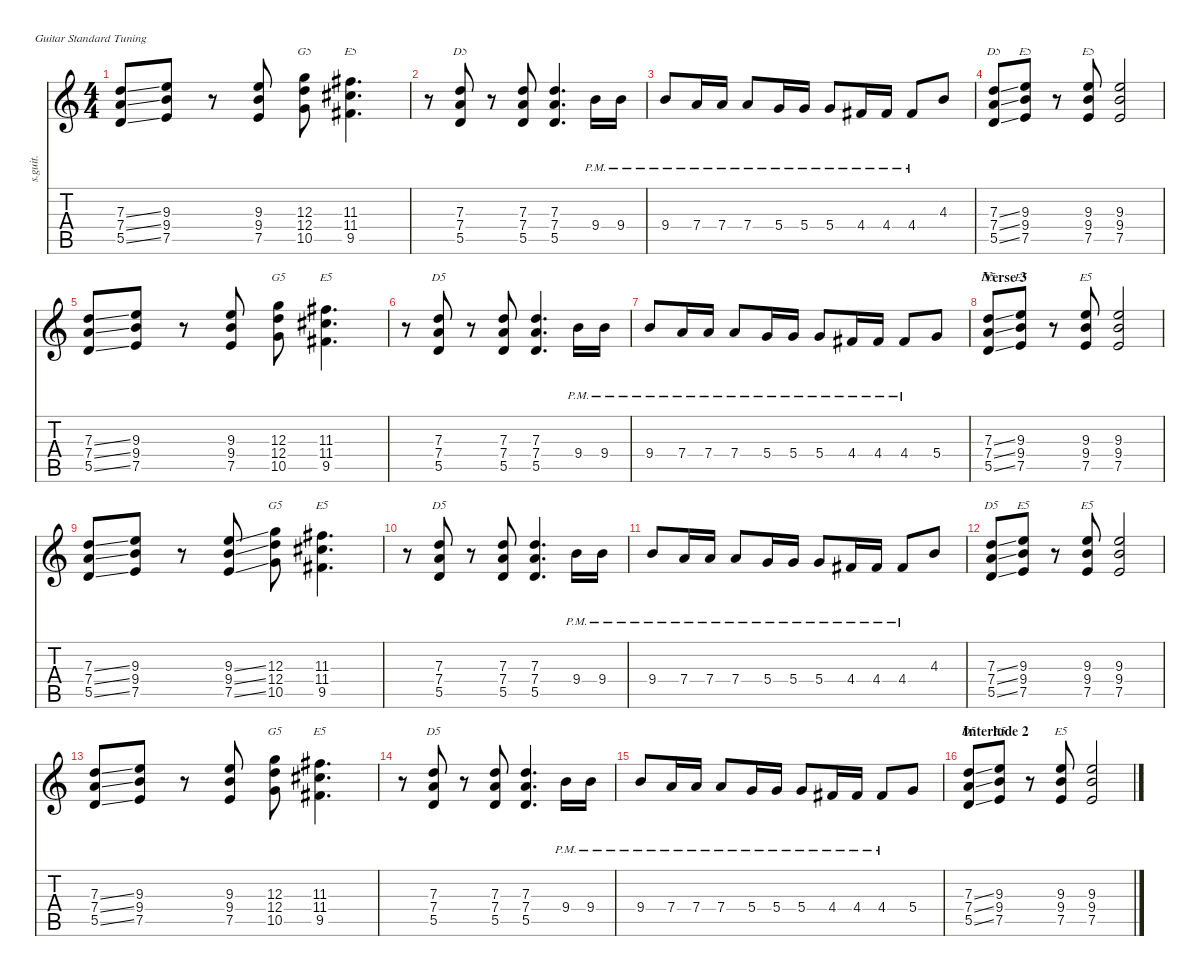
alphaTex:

\defaultSystemsLayout 4
\hideDynamics
\bracketExtendMode nobrackets
\track ("James Hetfield - Rhythm Guitar" "s.guit.") {instrument distortionguitar}
\staff {score tabs}
\tuning (E4 B3 G3 D3 A2 E2)
\chord ("E5" 3 1 2 2 0 x) {showdiagram false}
\chord ("D5" 3 1 2 2 0 x) {showdiagram false}
\chord ("G5" 3 1 2 2 0 x) {showdiagram false}
\ts (4 4)
\tempo (142 hide)
\clef g2
\ks c
(7.3{ss} 7.4{ss} 5.5{ss}).8{lyrics (0 "") lyrics (1 "") lyrics (2 "") lyrics (3 "") lyrics (4 "") dy f} (9.3 9.4 7.5).8{lyrics (0 "") lyrics (1 "") lyrics (2 "") lyrics (3 "") lyrics (4 "")} r.8 (9.3 9.4 7.5).8{lyrics (0 "") lyrics (1 "") lyrics (2 "") lyrics (3 "") lyrics (4 "")} (12.3 12.4 10.5).8{ch "G5" lyrics (0 "") lyrics (1 "") lyrics (2 "") lyrics (3 "") lyrics (4 "")} (11.3{acc #} 11.4{acc #} 9.5{acc #}).4{d ch "E5" lyrics (0 "") lyrics (1 "") lyrics (2 "") lyrics (3 "") lyrics (4 "")} |
r.8 (7.3 7.4 5.5).8{ch "D5" lyrics (0 "") lyrics (1 "") lyrics (2 "") lyrics (3 "") lyrics (4 "")} r.8 (7.3 7.4 5.5).8{lyrics (0 "") lyrics (1 "") lyrics (2 "") lyrics (3 "") lyrics (4 "")} (7.3 7.4 5.5).4{d lyrics (0 "") lyrics (1 "") lyrics (2 "") lyrics (3 "") lyrics (4 "")} 9.4{pm}.16{lyrics (0 "") lyrics (1 "") lyrics (2 "") lyrics (3 "") lyrics (4 "")} 9.4{pm}.16{lyrics (0 "") lyrics (1 "") lyrics (2 "") lyrics (3 "") lyrics (4 "")} |
9.4{pm}.8{lyrics (0 "") lyrics (1 "") lyrics (2 "") lyrics (3 "") lyrics (4 "")} 7.4{pm}.16{lyrics (0 "") lyrics (1 "") lyrics (2 "") lyrics (3 "") lyrics (4 "")} 7.4{pm}.16{lyrics (0 "") lyrics (1 "") lyrics (2 "") lyrics (3 "") lyrics (4 "")} 7.4{pm}.8{lyrics (0 "") lyrics (1 "") lyrics (2 "") lyrics (3 "") lyrics (4 "")} 5.4{pm}.16{lyrics (0 "") lyrics (1 "") lyrics (2 "") lyrics (3 "") lyrics (4 "")} 5.4{pm}.16{lyrics (0 "") lyrics (1 "") lyrics (2 "") lyrics (3 "") lyrics (4 "")} 5.4{pm}.8{lyrics (0 "") lyrics (1 "") lyrics (2 "") lyrics (3 "") lyrics (4 "")} 4.4{pm acc #}.16{lyrics (0 "") lyrics (1 "") lyrics (2 "") lyrics (3 "") lyrics (4 "")} 4.4{pm acc #}.16{lyrics (0 "") lyrics (1 "") lyrics (2 "") lyrics (3 "") lyrics (4 "")} 4.4{pm acc #}.8{lyrics (0 "") lyrics (1 "") lyrics (2 "") lyrics (3 "") lyrics (4 "")} 4.3.8{lyrics (0 "") lyrics (1 "") lyrics (2 "") lyrics (3 "") lyrics (4 "")} |
(7.3{ss} 7.4{ss} 5.5{ss}).8{ch "D5" lyrics (0 "") lyrics (1 "") lyrics (2 "") lyrics (3 "") lyrics (4 "")} (9.3 9.4 7.5).8{ch "E5" lyrics (0 "") lyrics (1 "") lyrics (2 "") lyrics (3 "") lyrics (4 "")} r.8 (9.3 9.4 7.5).8{ch "E5" lyrics (0 "") lyrics (1 "") lyrics (2 "") lyrics (3 "") lyrics (4 "")} (9.3 9.4 7.5).2{lyrics (0 "") lyrics (1 "") lyrics (2 "") lyrics (3 "") lyrics (4 "")} |
(7.3{ss} 7.4{ss} 5.5{ss}).8{lyrics (0 "") lyrics (1 "") lyrics (2 "") lyrics (3 "") lyrics (4 "")} (9.3 9.4 7.5).8{lyrics (0 "") lyrics (1 "") lyrics (2 "") lyrics (3 "") lyrics (4 "")} r.8 (9.3 9.4 7.5).8{lyrics (0 "") lyrics (1 "") lyrics (2 "") lyrics (3 "") lyrics (4 "")} (12.3 12.4 10.5).8{ch "G5" lyrics (0 "") lyrics (1 "") lyrics (2 "") lyrics (3 "") lyrics (4 "")} (11.3{acc #} 11.4{acc #} 9.5{acc #}).4{d ch "E5" lyrics (0 "") lyrics (1 "") lyrics (2 "") lyrics (3 "") lyrics (4 "")} |
r.8 (7.3 7.4 5.5).8{ch "D5" lyrics (0 "") lyrics (1 "") lyrics (2 "") lyrics (3 "") lyrics (4 "")} r.8 (7.3 7.4 5.5).8{lyrics (0 "") lyrics (1 "") lyrics (2 "") lyrics (3 "") lyrics (4 "")} (7.3 7.4 5.5).4{d lyrics (0 "") lyrics (1 "") lyrics (2 "") lyrics (3 "") lyrics (4 "")} 9.4{pm}.16{lyrics (0 "") lyrics (1 "") lyrics (2 "") lyrics (3 "") lyrics (4 "")} 9.4{pm}.16{lyrics (0 "") lyrics (1 "") lyrics (2 "") lyrics (3 "") lyrics (4 "")} |
9.4{pm}.8{lyrics (0 "") lyrics (1 "") lyrics (2 "") lyrics (3 "") lyrics (4 "")} 7.4{pm}.16{lyrics (0 "") lyrics (1 "") lyrics (2 "") lyrics (3 "") lyrics (4 "")} 7.4{pm}.16{lyrics (0 "") lyrics (1 "") lyrics (2 "") lyrics (3 "") lyrics (4 "")} 7.4{pm}.8{lyrics (0 "") lyrics (1 "") lyrics (2 "") lyrics (3 "") lyrics (4 "")} 5.4{pm}.16{lyrics (0 "") lyrics (1 "") lyrics (2 "") lyrics (3 "") lyrics (4 "")} 5.4{pm}.16{lyrics (0 "") lyrics (1 "") lyrics (2 "") lyrics (3 "") lyrics (4 "")} 5.4{pm}.8{lyrics (0 "") lyrics (1 "") lyrics (2 "") lyrics (3 "") lyrics (4 "")} 4.4{pm acc #}.16{lyrics (0 "") lyrics (1 "") lyrics (2 "") lyrics (3 "") lyrics (4 "")} 4.4{pm acc #}.16{lyrics (0 "") lyrics (1 "") lyrics (2 "") lyrics (3 "") lyrics (4 "")} 4.4{pm acc #}.8{lyrics (0 "") lyrics (1 "") lyrics (2 "") lyrics (3 "") lyrics (4 "")} 5.4.8{lyrics (0 "") lyrics (1 "") lyrics (2 "") lyrics (3 "") lyrics (4 "")} |
\section ("" "Verse 3")
(7.3{ss} 7.4{ss} 5.5{ss}).8{ch "D5" lyrics (0 "") lyrics (1 "") lyrics (2 "") lyrics (3 "") lyrics (4 "")} (9.3 9.4 7.5).8{ch "E5" lyrics (0 "") lyrics (1 "") lyrics (2 "") lyrics (3 "") lyrics (4 "")} r.8 (9.3 9.4 7.5).8{ch "E5" lyrics (0 "") lyrics (1 "") lyrics (2 "") lyrics (3 "") lyrics (4 "")} (9.3 9.4 7.5).2{lyrics (0 "") lyrics (1 "") lyrics (2 "") lyrics (3 "") lyrics (4 "")} |
(7.3{ss} 7.4{ss} 5.5{ss}).8{lyrics (0 "") lyrics (1 "") lyrics (2 "") lyrics (3 "") lyrics (4 "")} (9.3 9.4 7.5).8{lyrics (0 "") lyrics (1 "") lyrics (2 "") lyrics (3 "") lyrics (4 "")} r.8 (9.3{ss} 9.4{ss} 7.5{ss}).8{lyrics (0 "") lyrics (1 "") lyrics (2 "") lyrics (3 "") lyrics (4 "")} (12.3 12.4 10.5).8{ch "G5" lyrics (0 "") lyrics (1 "") lyrics (2 "") lyrics (3 "") lyrics (4 "")} (11.3{acc #} 11.4{acc #} 9.5{acc #}).4{d ch "E5" lyrics (0 "") lyrics (1 "") lyrics (2 "") lyrics (3 "") lyrics (4 "")} |
r.8 (7.3 7.4 5.5).8{ch "D5" lyrics (0 "") lyrics (1 "") lyrics (2 "") lyrics (3 "") lyrics (4 "")} r.8 (7.3 7.4 5.5).8{lyrics (0 "") lyrics (1 "") lyrics (2 "") lyrics (3 "") lyrics (4 "")} (7.3 7.4 5.5).4{d lyrics (0 "") lyrics (1 "") lyrics (2 "") lyrics (3 "") lyrics (4 "")} 9.4{pm}.16{lyrics (0 "") lyrics (1 "") lyrics (2 "") lyrics (3 "") lyrics (4 "")} 9.4{pm}.16{lyrics (0 "") lyrics (1 "") lyrics (2 "") lyrics (3 "") lyrics (4 "")} |
9.4{pm}.8{lyrics (0 "") lyrics (1 "") lyrics (2 "") lyrics (3 "") lyrics (4 "")} 7.4{pm}.16{lyrics (0 "") lyrics (1 "") lyrics (2 "") lyrics (3 "") lyrics (4 "")} 7.4{pm}.16{lyrics (0 "") lyrics (1 "") lyrics (2 "") lyrics (3 "") lyrics (4 "")} 7.4{pm}.8{lyrics (0 "") lyrics (1 "") lyrics (2 "") lyrics (3 "") lyrics (4 "")} 5.4{pm}.16{lyrics (0 "") lyrics (1 "") lyrics (2 "") lyrics (3 "") lyrics (4 "")} 5.4{pm}.16{lyrics (0 "") lyrics (1 "") lyrics (2 "") lyrics (3 "") lyrics (4 "")} 5.4{pm}.8{lyrics (0 "") lyrics (1 "") lyrics (2 "") lyrics (3 "") lyrics (4 "")} 4.4{pm acc #}.16{lyrics (0 "") lyrics (1 "") lyrics (2 "") lyrics (3 "") lyrics (4 "")} 4.4{pm acc #}.16{lyrics (0 "") lyrics (1 "") lyrics (2 "") lyrics (3 "") lyrics (4 "")} 4.4{pm acc #}.8{lyrics (0 "") lyrics (1 "") lyrics (2 "") lyrics (3 "") lyrics (4 "")} 4.3.8{lyrics (0 "") lyrics (1 "") lyrics (2 "") lyrics (3 "") lyrics (4 "")} |
(7.3{ss} 7.4{ss} 5.5{ss}).8{ch "D5" lyrics (0 "") lyrics (1 "") lyrics (2 "") lyrics (3 "") lyrics (4 "")} (9.3 9.4 7.5).8{ch "E5" lyrics (0 "") lyrics (1 "") lyrics (2 "") lyrics (3 "") lyrics (4 "")} r.8 (9.3 9.4 7.5).8{ch "E5" lyrics (0 "") lyrics (1 "") lyrics (2 "") lyrics (3 "") lyrics (4 "")} (9.3 9.4 7.5).2{lyrics (0 "") lyrics (1 "") lyrics (2 "") lyrics (3 "") lyrics (4 "")} |
(7.3{ss} 7.4{ss} 5.5{ss}).8{lyrics (0 "") lyrics (1 "") lyrics (2 "") lyrics (3 "") lyrics (4 "")} (9.3 9.4 7.5).8{lyrics (0 "") lyrics (1 "") lyrics (2 "") lyrics (3 "") lyrics (4 "")} r.8 (9.3 9.4 7.5).8{lyrics (0 "") lyrics (1 "") lyrics (2 "") lyrics (3 "") lyrics (4 "")} (12.3 12.4 10.5).8{ch "G5" lyrics (0 "") lyrics (1 "") lyrics (2 "") lyrics (3 "") lyrics (4 "")} (11.3{acc #} 11.4{acc #} 9.5{acc #}).4{d ch "E5" lyrics (0 "") lyrics (1 "") lyrics (2 "") lyrics (3 "") lyrics (4 "")} |
r.8 (7.3 7.4 5.5).8{ch "D5" lyrics (0 "") lyrics (1 "") lyrics (2 "") lyrics (3 "") lyrics (4 "")} r.8 (7.3 7.4 5.5).8{lyrics (0 "") lyrics (1 "") lyrics (2 "") lyrics (3 "") lyrics (4 "")} (7.3 7.4 5.5).4{d lyrics (0 "") lyrics (1 "") lyrics (2 "") lyrics (3 "") lyrics (4 "")} 9.4{pm}.16{lyrics (0 "") lyrics (1 "") lyrics (2 "") lyrics (3 "") lyrics (4 "")} 9.4{pm}.16{lyrics (0 "") lyrics (1 "") lyrics (2 "") lyrics (3 "") lyrics (4 "")} |
9.4{pm}.8{lyrics (0 "") lyrics (1 "") lyrics (2 "") lyrics (3 "") lyrics (4 "")} 7.4{pm}.16{lyrics (0 "") lyrics (1 "") lyrics (2 "") lyrics (3 "") lyrics (4 "")} 7.4{pm}.16{lyrics (0 "") lyrics (1 "") lyrics (2 "") lyrics (3 "") lyrics (4 "")} 7.4{pm}.8{lyrics (0 "") lyrics (1 "") lyrics (2 "") lyrics (3 "") lyrics (4 "")} 5.4{pm}.16{lyrics (0 "") lyrics (1 "") lyrics (2 "") lyrics (3 "") lyrics (4 "")} 5.4{pm}.16{lyrics (0 "") lyrics (1 "") lyrics (2 "") lyrics (3 "") lyrics (4 "")} 5.4{pm}.8{lyrics (0 "") lyrics (1 "") lyrics (2 "") lyrics (3 "") lyrics (4 "")} 4.4{pm acc #}.16{lyrics (0 "") lyrics (1 "") lyrics (2 "") lyrics (3 "") lyrics (4 "")} 4.4{pm acc #}.16{lyrics (0 "") lyrics (1 "") lyrics (2 "") lyrics (3 "") lyrics (4 "")} 4.4{pm acc #}.8{lyrics (0 "") lyrics (1 "") lyrics (2 "") lyrics (3 "") lyrics (4 "")} 5.4.8{lyrics (0 "") lyrics (1 "") lyrics (2 "") lyrics (3 "") lyrics (4 "")} |
\section ("" "Interlude 2")
(7.3{ss} 7.4{ss} 5.5{ss}).8{ch "D5" lyrics (0 "") lyrics (1 "") lyrics (2 "") lyrics (3 "") lyrics (4 "")} (9.3 9.4 7.5).8{ch "E5" lyrics (0 "") lyrics (1 "") lyrics (2 "") lyrics (3 "") lyrics (4 "")} r.8 (9.3 9.4 7.5).8{ch "E5" lyrics (0 "") lyrics (1 "") lyrics (2 "") lyrics (3 "") lyrics (4 "")} (9.3 9.4 7.5).2{lyrics (0 "") lyrics (1 "") lyrics (2 "") lyrics (3 "") lyrics (4 "")}
